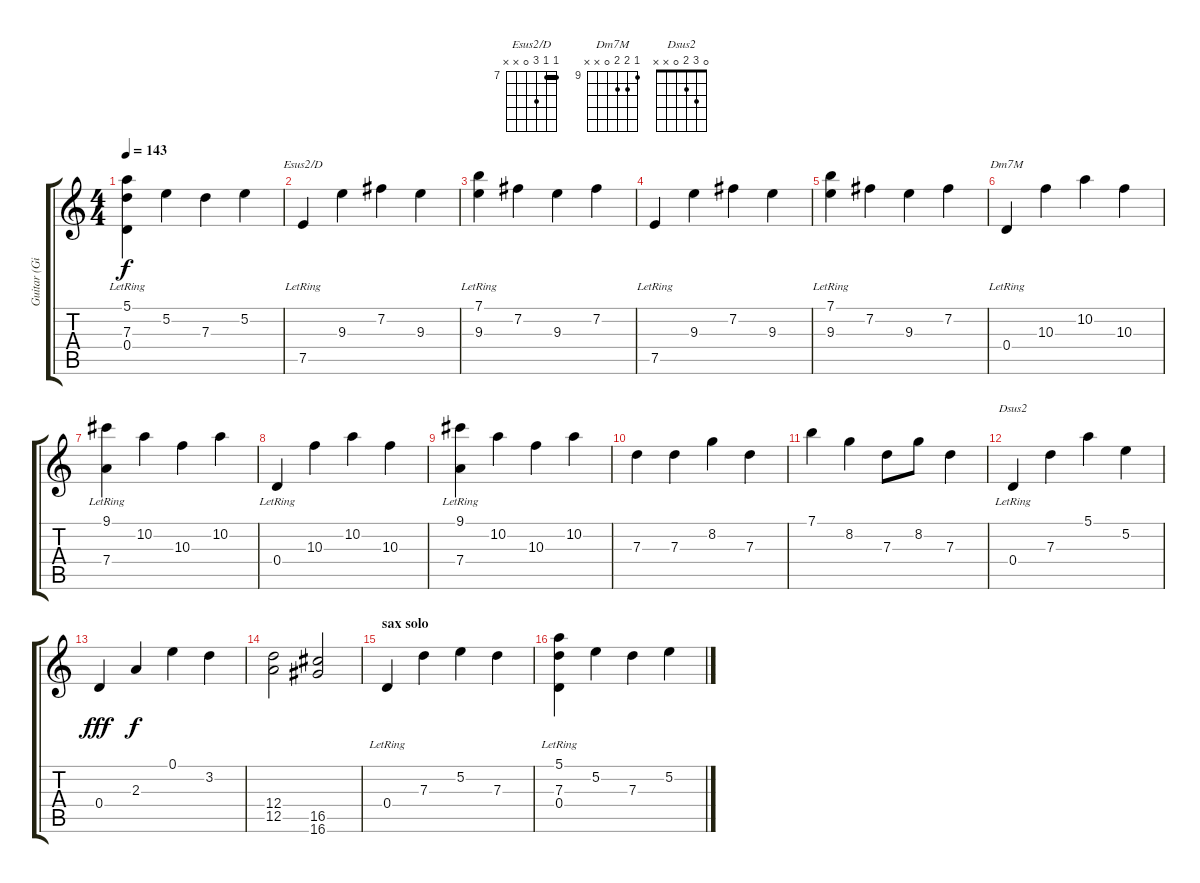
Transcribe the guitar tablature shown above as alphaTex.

\track ("Guitar (Gilmour)" "Guitar (Gi") {instrument electricguitarjazz}
\staff {score tabs}
\tuning (E4 B3 G3 D3 A2 E2) {hide}
\chord ("Esus2/D" 7 7 9 0 x x) {firstfret 7 barre 7}
\chord ("Dm7M" 9 10 10 0 x x) {firstfret 9}
\chord ("Dsus2" 0 3 2 0 x x)
\ts (4 4)
\tempo 143
\clef g2
\ks c
(5.1 7.3{lr} 0.4{lr}).4{dy f} 5.2.4 7.3.4 5.2.4 |
7.5{lr}.4{ch "Esus2/D"} 9.3.4 7.2.4 9.3.4 |
(7.1 9.3{lr}).4 7.2.4 9.3.4 7.2.4 |
7.5{lr}.4 9.3.4 7.2.4 9.3.4 |
(7.1 9.3{lr}).4 7.2.4 9.3.4 7.2.4 |
0.4{lr}.4{ch "Dm7M"} 10.3.4 10.2.4 10.3.4 |
(9.1 7.4{lr}).4 10.2.4 10.3.4 10.2.4 |
0.4{lr}.4 10.3.4 10.2.4 10.3.4 |
(9.1 7.4{lr}).4 10.2.4 10.3.4 10.2.4 |
7.3.4 7.3.4 8.2.4 7.3.4 |
7.1.4 8.2.4 7.3.8 8.2.8 7.3.4 |
0.4{lr}.4{ch "Dsus2"} 7.3.4 5.1.4 5.2.4 |
0.4.4{dy fff} 2.3.4{dy f} 0.1.4 3.2.4 |
(12.4 12.5).2 (16.5 16.6).2 |
\section ("" "sax solo")
0.4{lr}.4 7.3.4 5.2.4 7.3.4 |
(5.1 7.3{lr} 0.4{lr}).4 5.2.4 7.3.4 5.2.4
